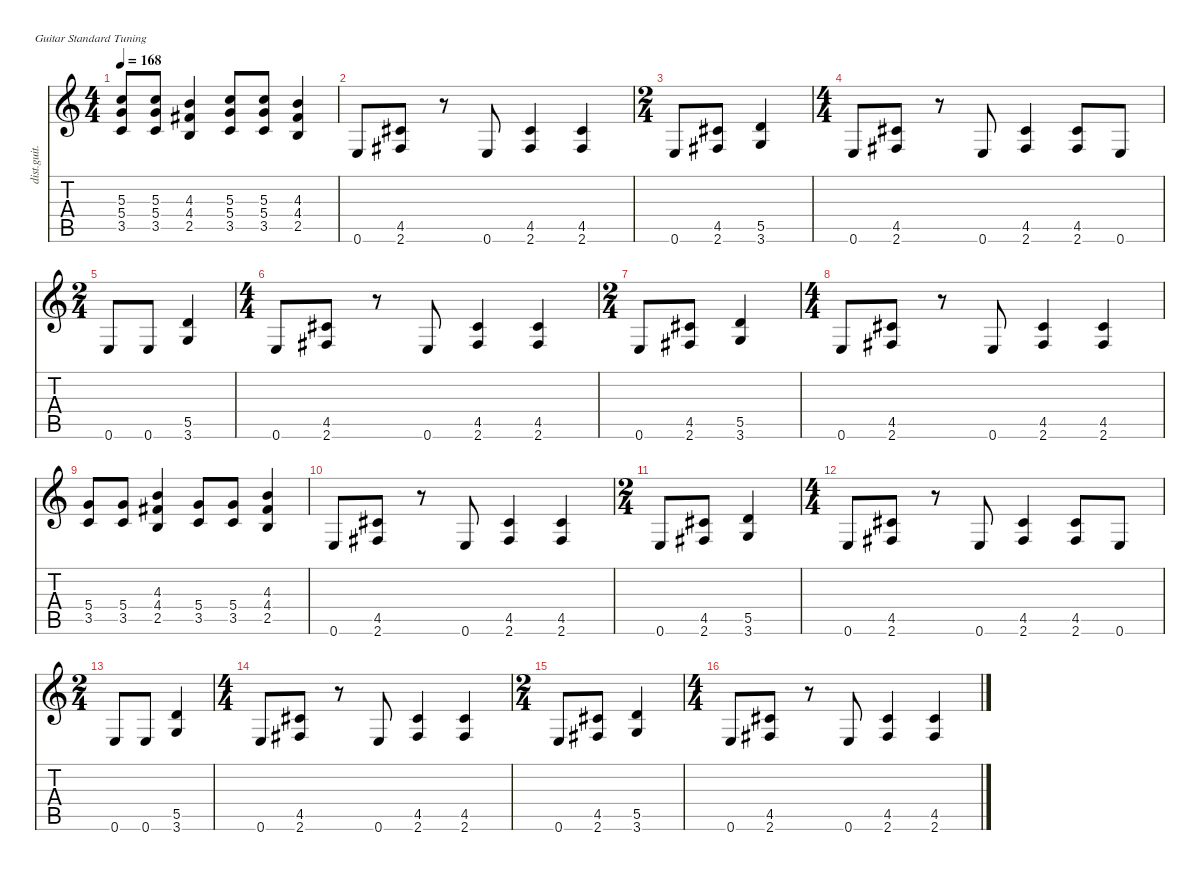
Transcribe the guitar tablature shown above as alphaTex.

\defaultSystemsLayout 4
\hideDynamics
\bracketExtendMode nobrackets
\otherSystemsTrackNameOrientation horizontal
\track ("Guitar V Distortion" "dist.guit.") {instrument distortionguitar}
\staff {score tabs}
\tuning (E4 B3 G3 D3 A2 E2)
\ts (4 4)
\tempo 168
\clef g2
\ks c
(5.3 5.4 3.5).8{dy f} (5.3 5.4 3.5).8 (4.3 4.4{acc #} 2.5).4 (5.3 5.4 3.5).8 (5.3 5.4 3.5).8 (4.3 4.4{acc #} 2.5).4 |
0.6.8 (4.5{acc #} 2.6{acc #}).8 r.8 0.6.8 (4.5{acc #} 2.6{acc #}).4 (4.5{acc #} 2.6{acc #}).4 |
\ts (2 4)
\beaming (8 2 2)
0.6.8 (4.5{acc #} 2.6{acc #}).8 (5.5 3.6).4 |
\ts (4 4)
\beaming (8 2 2 2 2)
0.6.8 (4.5{acc #} 2.6{acc #}).8 r.8 0.6.8 (4.5{acc #} 2.6{acc #}).4 (4.5{acc #} 2.6{acc #}).8 0.6.8 |
\ts (2 4)
\beaming (8 2 2)
0.6.8 0.6.8 (5.5 3.6).4 |
\ts (4 4)
\beaming (8 2 2 2 2)
0.6.8 (4.5{acc #} 2.6{acc #}).8 r.8 0.6.8 (4.5{acc #} 2.6{acc #}).4 (4.5{acc #} 2.6{acc #}).4 |
\ts (2 4)
\beaming (8 2 2)
0.6.8 (4.5{acc #} 2.6{acc #}).8 (5.5 3.6).4 |
\ts (4 4)
\beaming (8 2 2 2 2)
0.6.8 (4.5{acc #} 2.6{acc #}).8 r.8 0.6.8 (4.5{acc #} 2.6{acc #}).4 (4.5{acc #} 2.6{acc #}).4 |
(5.4 3.5).8 (5.4 3.5).8 (4.3 4.4{acc #} 2.5).4 (5.4 3.5).8 (5.4 3.5).8 (4.3 4.4{acc #} 2.5).4 |
0.6.8 (4.5{acc #} 2.6{acc #}).8 r.8 0.6.8 (4.5{acc #} 2.6{acc #}).4 (4.5{acc #} 2.6{acc #}).4 |
\ts (2 4)
\beaming (8 2 2)
0.6.8 (4.5{acc #} 2.6{acc #}).8 (5.5 3.6).4 |
\ts (4 4)
\beaming (8 2 2 2 2)
0.6.8 (4.5{acc #} 2.6{acc #}).8 r.8 0.6.8 (4.5{acc #} 2.6{acc #}).4 (4.5{acc #} 2.6{acc #}).8 0.6.8 |
\ts (2 4)
\beaming (8 2 2)
0.6.8 0.6.8 (5.5 3.6).4 |
\ts (4 4)
\beaming (8 2 2 2 2)
0.6.8 (4.5{acc #} 2.6{acc #}).8 r.8 0.6.8 (4.5{acc #} 2.6{acc #}).4 (4.5{acc #} 2.6{acc #}).4 |
\ts (2 4)
\beaming (8 2 2)
0.6.8 (4.5{acc #} 2.6{acc #}).8 (5.5 3.6).4 |
\ts (4 4)
\beaming (8 2 2 2 2)
0.6.8 (4.5{acc #} 2.6{acc #}).8 r.8 0.6.8 (4.5{acc #} 2.6{acc #}).4 (4.5{acc #} 2.6{acc #}).4
